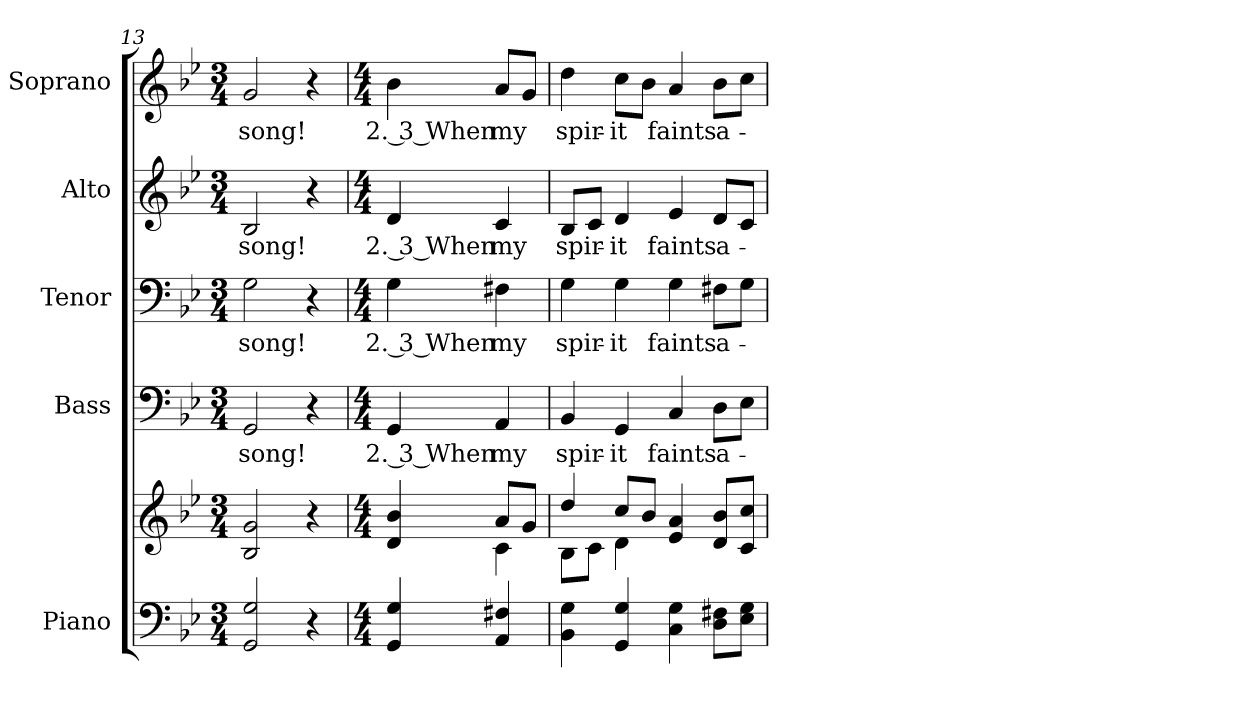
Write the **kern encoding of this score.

**kern	**kern	**kern	**text	**kern	**text	**kern	**text	**kern	**text
*part5	*part5	*part4	*part4	*part3	*part3	*part2	*part2	*part1	*part1
*staff6	*staff5	*staff4	*staff4	*staff3	*staff3	*staff2	*staff2	*staff1	*staff1
*I"Piano	*	*I"Bass	*	*I"Tenor	*	*I"Alto	*	*I"Soprano	*
*I'Pno.	*	*I'B.	*	*I'T.	*	*I'A.	*	*I'S.	*
!!LO:PB:g=z
*clefF4	*clefG2	*clefF4	*	*clefF4	*	*clefG2	*	*clefG2	*
*k[b-e-]	*k[b-e-]	*k[b-e-]	*	*k[b-e-]	*	*k[b-e-]	*	*k[b-e-]	*
*B-:	*B-:	*B-:	*	*B-:	*	*B-:	*	*B-:	*
*M3/4	*M3/4	*M3/4	*	*M3/4	*	*M3/4	*	*M3/4	*
=13	=13	=13	=13	=13	=13	=13	=13	=13	=13
!	!	!	!LO:LY:b:color=#000000	!	!	!	!	!	!
!	!	!	!	!	!LO:LY:b:color=#000000	!	!	!	!
!	!	!	!	!	!	!	!LO:LY:b:color=#000000	!	!
!	!	!	!	!	!	!	!	!	!LO:LY:b:color=#000000
2GGi/ 2Gi	2B-i/ 2gi	2GGi/	song!	2Gi\	song!	2B-i/	song!	2gi/	song!
4r	4r	4r	.	4r	.	4r	.	4r	.
=14	=14	=14	=14	=14	=14	=14	=14	=14	=14
*M4/4	*M4/4	*M4/4	*	*M4/4	*	*M4/4	*	*M4/4	*
*	*^	*	*	*	*	*	*	*	*
!	!	!	!	!LO:LY:b:color=#000000	!	!	!	!	!	!
!	!	!	!	!	!	!LO:LY:b:color=#000000	!	!	!	!
!	!	!	!	!	!	!	!	!LO:LY:b:color=#000000	!	!
!	!	!	!	!	!	!	!	!	!	!LO:LY:b:color=#000000
4GGi/ 4Gi	4di/ 4b-i	4ryy	4GGi/	2. 3 When	4Gi\	2. 3 When	4di/	2. 3 When	4b-i\	2. 3 When
!	!	!	!	!LO:LY:b:color=#000000	!	!	!	!	!	!
!	!	!	!	!	!	!LO:LY:b:color=#000000	!	!	!	!
!	!	!	!	!	!	!	!	!LO:LY:b:color=#000000	!	!
!	!	!	!	!	!	!	!	!	!	!LO:LY:b:color=#000000
4AAi/ 4F#Xi	8ai/L	4ci\	4AAi/	my	4F#Xi\	my	4ci/	my	8ai/L	my
.	8gi/J	.	.	.	.	.	.	.	8gi/J	.
=15	=15	=15	=15	=15	=15	=15	=15	=15	=15	=15
!	!	!	!	!LO:LY:b:color=#000000	!	!	!	!	!	!
!	!	!	!	!	!	!LO:LY:b:color=#000000	!	!	!	!
!	!	!	!	!	!	!	!	!LO:LY:b:color=#000000	!	!
!	!	!	!	!	!	!	!	!	!	!LO:LY:b:color=#000000
4BB-i\ 4Gi	4ddi/	8B-i\L	4BB-i/	spir-	4Gi\	spir-	8B-i/L	spir-	4ddi\	spir-
.	.	8ci\J	.	.	.	.	8ci/J	.	.	.
!	!	!	!	!LO:LY:b:color=#000000	!	!	!	!	!	!
!	!	!	!	!	!	!LO:LY:b:color=#000000	!	!	!	!
!	!	!	!	!	!	!	!	!LO:LY:b:color=#000000	!	!
!	!	!	!	!	!	!	!	!	!	!LO:LY:b:color=#000000
4GGi/ 4Gi	8cci/L	4di\	4GGi/	-it	4Gi\	-it	4di/	-it	8cci\L	-it
.	8b-i/J	.	.	.	.	.	.	.	8b-i\J	.
!	!	!	!	!LO:LY:b:color=#000000	!	!	!	!	!	!
!	!	!	!	!	!	!LO:LY:b:color=#000000	!	!	!	!
!	!	!	!	!	!	!	!	!LO:LY:b:color=#000000	!	!
!	!	!	!	!	!	!	!	!	!	!LO:LY:b:color=#000000
4Ci\ 4Gi	4e-i/ 4ai	2ryy	4Ci/	faints	4Gi\	faints	4e-i/	faints	4ai/	faints
!	!	!	!	!LO:LY:b:color=#000000	!	!	!	!	!	!
!	!	!	!	!	!	!LO:LY:b:color=#000000	!	!	!	!
!	!	!	!	!	!	!	!	!LO:LY:b:color=#000000	!	!
!	!	!	!	!	!	!	!	!	!	!LO:LY:b:color=#000000
8Di\ 8F#XiL	8di/ 8b-iL	.	8Di\L	a-	8F#Xi\L	a-	8di/L	a-	8b-i\L	a-
8E-i\ 8GiJ	8ci/ 8cciJ	.	8E-i\J	.	8Gi\J	.	8ci/J	.	8cci\J	.
*	*v	*v	*	*	*	*	*	*	*	*
=	=	=	=	=	=	=	=	=	=
*-	*-	*-	*-	*-	*-	*-	*-	*-	*-
